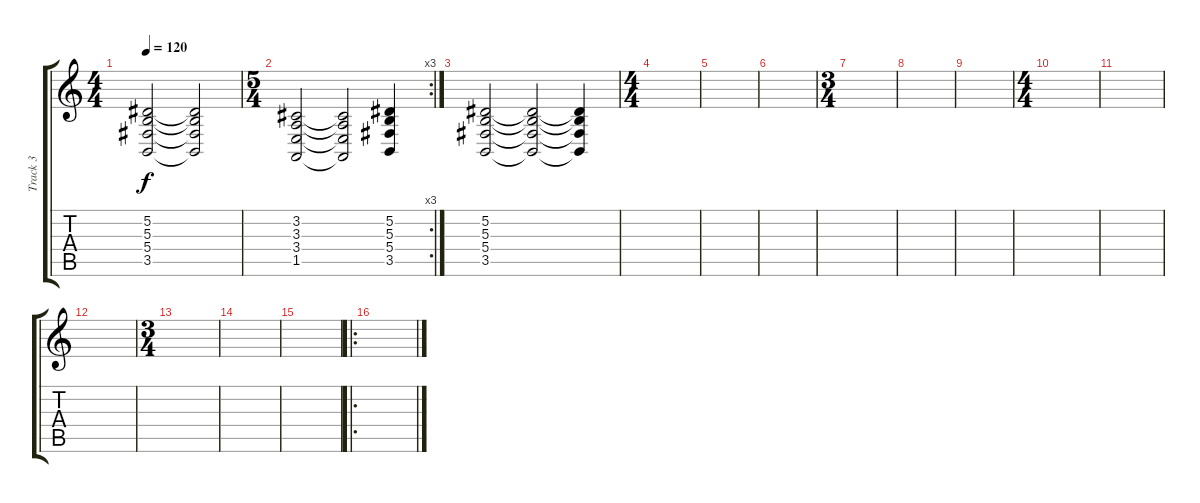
\track ("Track 3" "Track 3") {instrument pad4choir}
\staff {score tabs}
\tuning (Eb4 Bb3 Gb3 Db3 Ab2 Db2) {hide}
\ts (4 4)
\tempo 120
\clef g2
\ks c
(5.2 5.3 5.4 3.5).2{dy f} (5.2{t} 5.3{t} 5.4{t} 3.5{t}).2 |
\rc 3
\ts (5 4)
(3.2 3.3 3.4 1.5).2 (3.2{t} 3.3{t} 3.4{t} 1.5{t}).2 (5.2 5.3 5.4 3.5).4 |
(5.2 5.3 5.4 3.5).2 (5.2{t} 5.3{t} 5.4{t} 3.5{t}).2 (5.2{t} 5.3{t} 5.4{t} 3.5{t}).4 |
\ts (4 4)
|
|
|
\ts (3 4)
|
|
|
\ts (4 4)
|
|
|
\ts (3 4)
|
|
|
\ro
